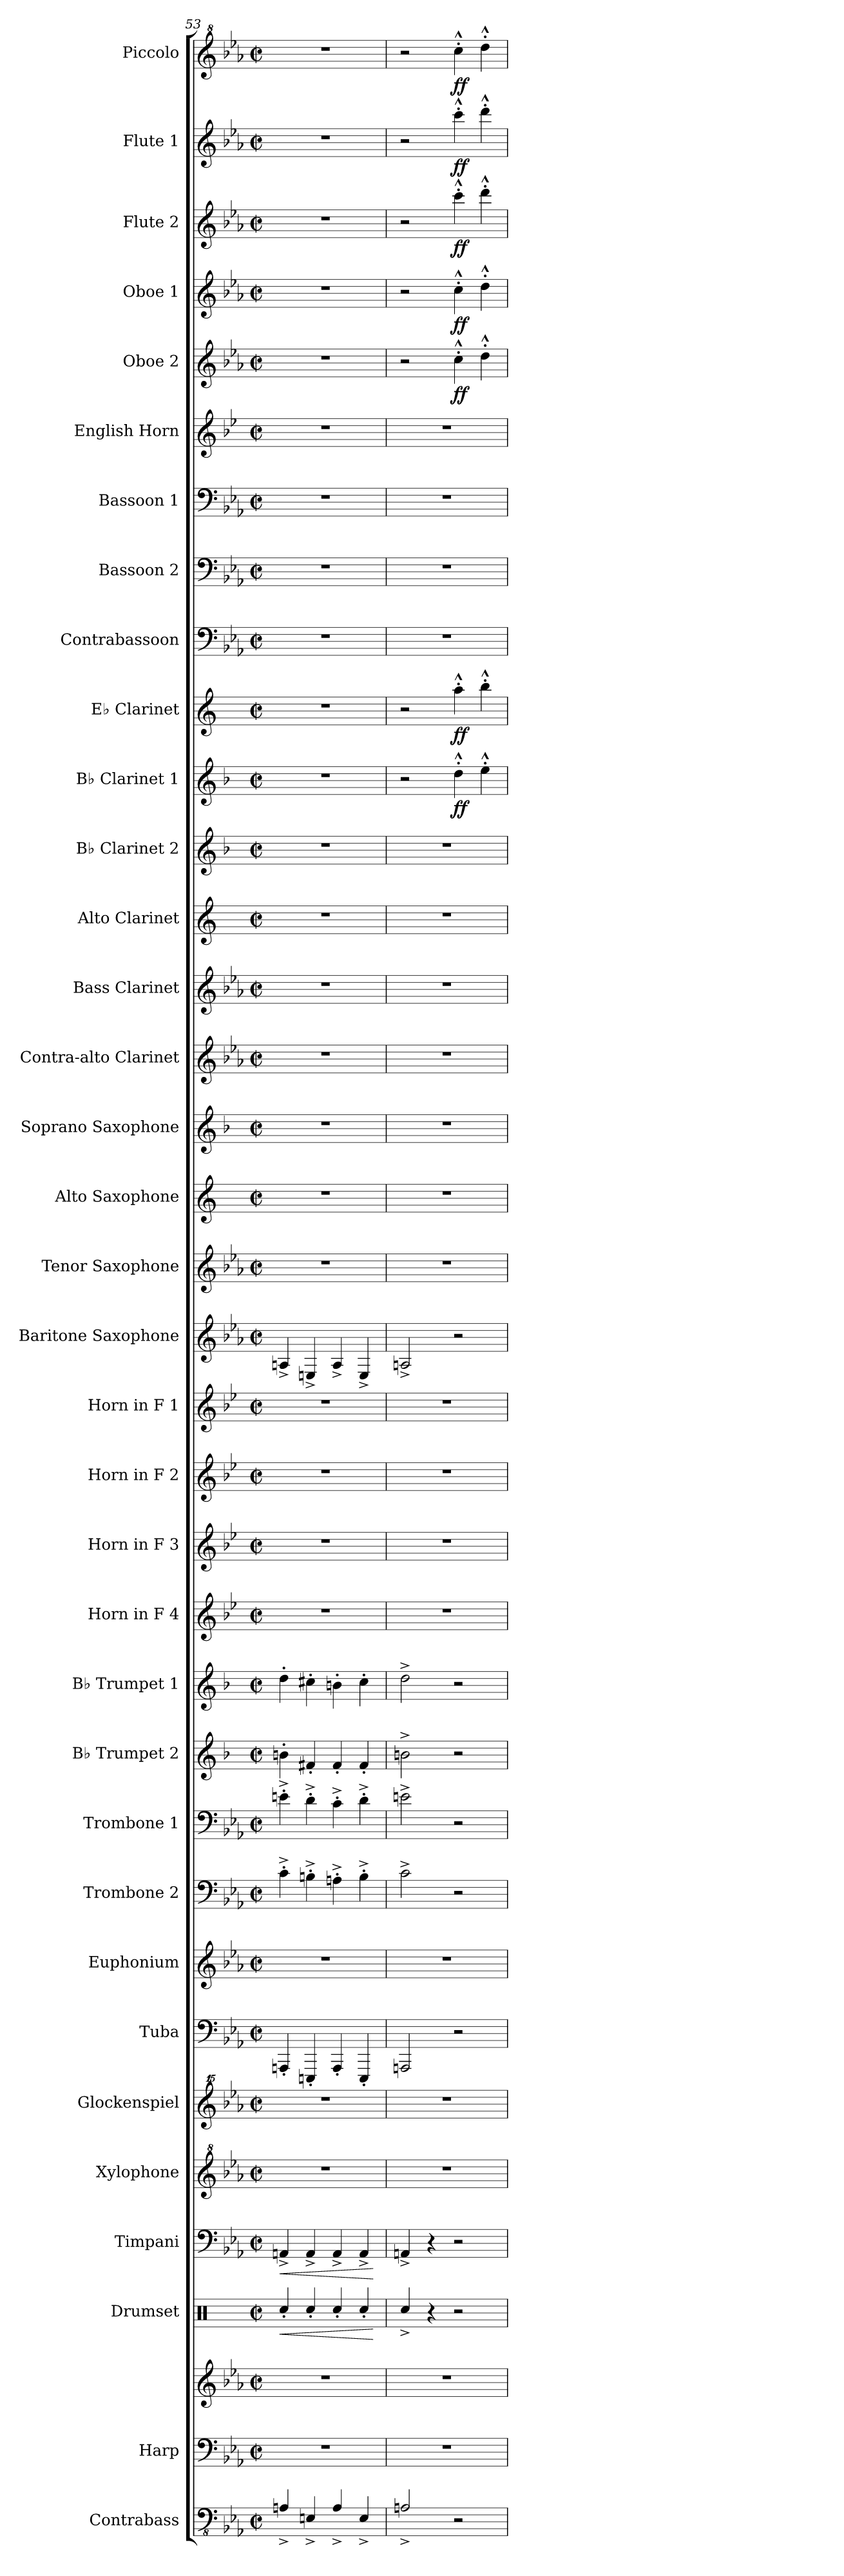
**kern	**kern	**kern	**kern	**dynam	**kern	**dynam	**kern	**kern	**kern	**kern	**kern	**kern	**kern	**kern	**kern	**kern	**kern	**kern	**kern	**kern	**kern	**kern	**kern	**kern	**kern	**kern	**kern	**dynam	**kern	**dynam	**kern	**kern	**kern	**kern	**kern	**dynam	**kern	**dynam	**kern	**dynam	**kern	**dynam	**kern	**dynam
*part35	*part34	*part34	*part33	*part33	*part32	*part32	*part31	*part30	*part29	*part28	*part27	*part26	*part25	*part24	*part23	*part22	*part21	*part20	*part19	*part18	*part17	*part16	*part15	*part14	*part13	*part12	*part11	*part11	*part10	*part10	*part9	*part8	*part7	*part6	*part5	*part5	*part4	*part4	*part3	*part3	*part2	*part2	*part1	*part1
*staff36	*staff35	*staff34	*staff33	*staff33	*staff32	*staff32	*staff31	*staff30	*staff29	*staff28	*staff27	*staff26	*staff25	*staff24	*staff23	*staff22	*staff21	*staff20	*staff19	*staff18	*staff17	*staff16	*staff15	*staff14	*staff13	*staff12	*staff11	*staff11	*staff10	*staff10	*staff9	*staff8	*staff7	*staff6	*staff5	*staff5	*staff4	*staff4	*staff3	*staff3	*staff2	*staff2	*staff1	*staff1
*I"Contrabass	*I"Harp	*	*I"Drumset	*	*I"Timpani	*	*I"Xylophone	*I"Glockenspiel	*I"Tuba	*I"Euphonium	*I"Trombone 2	*I"Trombone 1	*I"B♭ Trumpet 2	*I"B♭ Trumpet 1	*I"Horn in F 4	*I"Horn in F 3	*I"Horn in F 2	*I"Horn in F 1	*I"Baritone Saxophone	*I"Tenor Saxophone	*I"Alto Saxophone	*I"Soprano Saxophone	*I"Contra-alto Clarinet	*I"Bass Clarinet	*I"Alto Clarinet	*I"B♭ Clarinet 2	*I"B♭ Clarinet 1	*	*I"E♭ Clarinet	*	*I"Contrabassoon	*I"Bassoon 2	*I"Bassoon 1	*I"English Horn	*I"Oboe 2	*	*I"Oboe 1	*	*I"Flute 2	*	*I"Flute 1	*	*I"Piccolo	*
*I'Cb.	*I'Hrp.	*	*I'Drs.	*	*I'Timp.	*	*I'Xyl.	*I'Glk.	*I'Tba.	*I'Euph.	*I'Tbn. 2	*I'Tbn. 1	*I'B♭ Tpt. 2	*I'B♭ Tpt. 1	*I'Hn. 4	*I'Hn. 3	*I'Hn. 2	*I'Hn. 1	*I'Bar. Sax.	*I'T. Sax.	*I'A. Sax.	*I'S. Sax.	*I'C-a. Cl.	*I'B. Cl.	*I'A. Cl.	*I'B♭ Cl. 2	*I'B♭ Cl. 1	*	*I'E♭ Cl.	*	*I'Cbsn.	*I'Bsn. 2	*I'Bsn. 1	*I'E. Hn.	*I'Ob. 2	*	*I'Ob. 1	*	*I'Fl. 2	*	*I'Fl. 1	*	*I'Picc.	*
*clefFv4	*clefF4	*clefG2	*clefX	*	*clefF4	*	*clefG^2	*clefG^^2	*clefF4	*clefG2	*clefF4	*clefF4	*clefG2	*clefG2	*clefG2	*clefG2	*clefG2	*clefG2	*clefG2	*clefG2	*clefG2	*clefG2	*clefG2	*clefG2	*clefG2	*clefG2	*clefG2	*	*clefG2	*	*clefF4	*clefF4	*clefF4	*clefG2	*clefG2	*	*clefG2	*	*clefG2	*	*clefG2	*	*clefG^2	*
*ITrd7c12	*	*	*	*	*	*	*	*	*	*ITrd8c14	*	*	*ITrd1c2	*ITrd1c2	*ITrd4c7	*ITrd4c7	*ITrd4c7	*ITrd4c7	*ITrd12c21	*ITrd8c14	*ITrd5c9	*ITrd1c2	*ITrd12c21	*ITrd8c14	*ITrd5c9	*ITrd1c2	*ITrd1c2	*	*ITrd-2c-3	*	*ITrd7c12	*	*	*ITrd4c7	*	*	*	*	*	*	*	*	*ITrd-7c-12	*
*k[b-e-a-]	*k[b-e-a-]	*k[b-e-a-]	*k[]	*	*k[b-e-a-]	*	*k[b-e-a-]	*k[b-e-a-]	*k[b-e-a-]	*k[b-e-a-]	*k[b-e-a-]	*k[b-e-a-]	*k[b-e-a-]	*k[b-e-a-]	*k[b-e-a-]	*k[b-e-a-]	*k[b-e-a-]	*k[b-e-a-]	*k[b-e-a-]	*k[b-e-a-]	*k[b-e-a-]	*k[b-e-a-]	*k[b-e-a-]	*k[b-e-a-]	*k[b-e-a-]	*k[b-e-a-]	*k[b-e-a-]	*	*k[b-e-a-]	*	*k[b-e-a-]	*k[b-e-a-]	*k[b-e-a-]	*k[b-e-a-]	*k[b-e-a-]	*	*k[b-e-a-]	*	*k[b-e-a-]	*	*k[b-e-a-]	*	*k[b-e-a-]	*
*M4/4	*M4/4	*M4/4	*M4/4	*	*M4/4	*	*M4/4	*M4/4	*M4/4	*M4/4	*M4/4	*M4/4	*M4/4	*M4/4	*M4/4	*M4/4	*M4/4	*M4/4	*M4/4	*M4/4	*M4/4	*M4/4	*M4/4	*M4/4	*M4/4	*M4/4	*M4/4	*	*M4/4	*	*M4/4	*M4/4	*M4/4	*M4/4	*M4/4	*	*M4/4	*	*M4/4	*	*M4/4	*	*M4/4	*
*met(c|)	*met(c|)	*met(c|)	*met(c|)	*	*met(c|)	*	*met(c|)	*met(c|)	*met(c|)	*met(c|)	*met(c|)	*met(c|)	*met(c|)	*met(c|)	*met(c|)	*met(c|)	*met(c|)	*met(c|)	*met(c|)	*met(c|)	*met(c|)	*met(c|)	*met(c|)	*met(c|)	*met(c|)	*met(c|)	*met(c|)	*	*met(c|)	*	*met(c|)	*met(c|)	*met(c|)	*met(c|)	*met(c|)	*	*met(c|)	*	*met(c|)	*	*met(c|)	*	*met(c|)	*
=53	=53	=53	=53	=53	=53	=53	=53	=53	=53	=53	=53	=53	=53	=53	=53	=53	=53	=53	=53	=53	=53	=53	=53	=53	=53	=53	=53	=53	=53	=53	=53	=53	=53	=53	=53	=53	=53	=53	=53	=53	=53	=53	=53	=53
!	!	!	!	!LO:HP:b	!	!LO:HP:b	!	!	!	!	!	!	!	!	!	!	!	!	!	!	!	!	!	!	!	!	!	!	!	!	!	!	!	!	!	!	!	!	!	!	!	!	!	!
4AAAn^/	1r	1r	4Rcc'/	<	4AAn^/	<	1r	1r	4AAAn'/	1r	4c'^\	4en'^\	4an'\	4cc'\	1r	1r	1r	1r	4AAn^/	1r	1r	1r	1r	1r	1r	1r	1r	.	1r	.	1r	1r	1r	1r	1r	.	1r	.	1r	.	1r	.	1r	.
4EEEn^/	.	.	4Rcc'/	.	4AA^/	.	.	.	4EEEn'/	.	4Bn'^\	4d'^\	4en'/	4bn'\	.	.	.	.	4EEn^/	.	.	.	.	.	.	.	.	.	.	.	.	.	.	.	.	.	.	.	.	.	.	.	.	.
4AAA^/	.	.	4Rcc'/	.	4AA^/	.	.	.	4AAA'/	.	4An'^\	4c'^\	4e'/	4an'\	.	.	.	.	4AA^/	.	.	.	.	.	.	.	.	.	.	.	.	.	.	.	.	.	.	.	.	.	.	.	.	.
4EEE^/	.	.	4Rcc'/	.	4AA^/	.	.	.	4EEE'/	.	4B'^\	4d'^\	4e'/	4b'\	.	.	.	.	4EE^/	.	.	.	.	.	.	.	.	.	.	.	.	.	.	.	.	.	.	.	.	.	.	.	.	.
.	.	.	.	[	.	[	.	.	.	.	.	.	.	.	.	.	.	.	.	.	.	.	.	.	.	.	.	.	.	.	.	.	.	.	.	.	.	.	.	.	.	.	.	.
=54	=54	=54	=54	=54	=54	=54	=54	=54	=54	=54	=54	=54	=54	=54	=54	=54	=54	=54	=54	=54	=54	=54	=54	=54	=54	=54	=54	=54	=54	=54	=54	=54	=54	=54	=54	=54	=54	=54	=54	=54	=54	=54	=54	=54
2AAAn^/	1r	1r	4Rcc^/	.	4AAn^/	.	1r	1r	2AAAn/	1r	2c^\	2en^\	2an^\	2cc^\	1r	1r	1r	1r	2AAn^/	1r	1r	1r	1r	1r	1r	1r	2r	.	2r	.	1r	1r	1r	1r	2r	.	2r	.	2r	.	2r	.	2r	.
.	.	.	4r	.	4r	.	.	.	.	.	.	.	.	.	.	.	.	.	.	.	.	.	.	.	.	.	.	.	.	.	.	.	.	.	.	.	.	.	.	.	.	.	.	.
!	!	!	!	!	!	!	!	!	!	!	!	!	!	!	!	!	!	!	!	!	!	!	!	!	!	!	!	!LO:DY:b	!	!LO:DY:b	!	!	!	!	!	!LO:DY:b	!	!LO:DY:b	!	!LO:DY:b	!	!LO:DY:b	!	!LO:DY:b
2r	.	.	2r	.	2r	.	.	.	2r	.	2r	2r	2r	2r	.	.	.	.	2r	.	.	.	.	.	.	.	4cc'^^\	ff	4ccc'^^\	ff	.	.	.	.	4cc'^^\	ff	4cc'^^\	ff	4ccc'^^\	ff	4ccc'^^\	ff	4cccc'^^\	ff
.	.	.	.	.	.	.	.	.	.	.	.	.	.	.	.	.	.	.	.	.	.	.	.	.	.	.	4dd'^^\	.	4ddd'^^\	.	.	.	.	.	4dd'^^\	.	4dd'^^\	.	4ddd'^^\	.	4ddd'^^\	.	4dddd'^^\	.
=	=	=	=	=	=	=	=	=	=	=	=	=	=	=	=	=	=	=	=	=	=	=	=	=	=	=	=	=	=	=	=	=	=	=	=	=	=	=	=	=	=	=	=	=
*-	*-	*-	*-	*-	*-	*-	*-	*-	*-	*-	*-	*-	*-	*-	*-	*-	*-	*-	*-	*-	*-	*-	*-	*-	*-	*-	*-	*-	*-	*-	*-	*-	*-	*-	*-	*-	*-	*-	*-	*-	*-	*-	*-	*-
